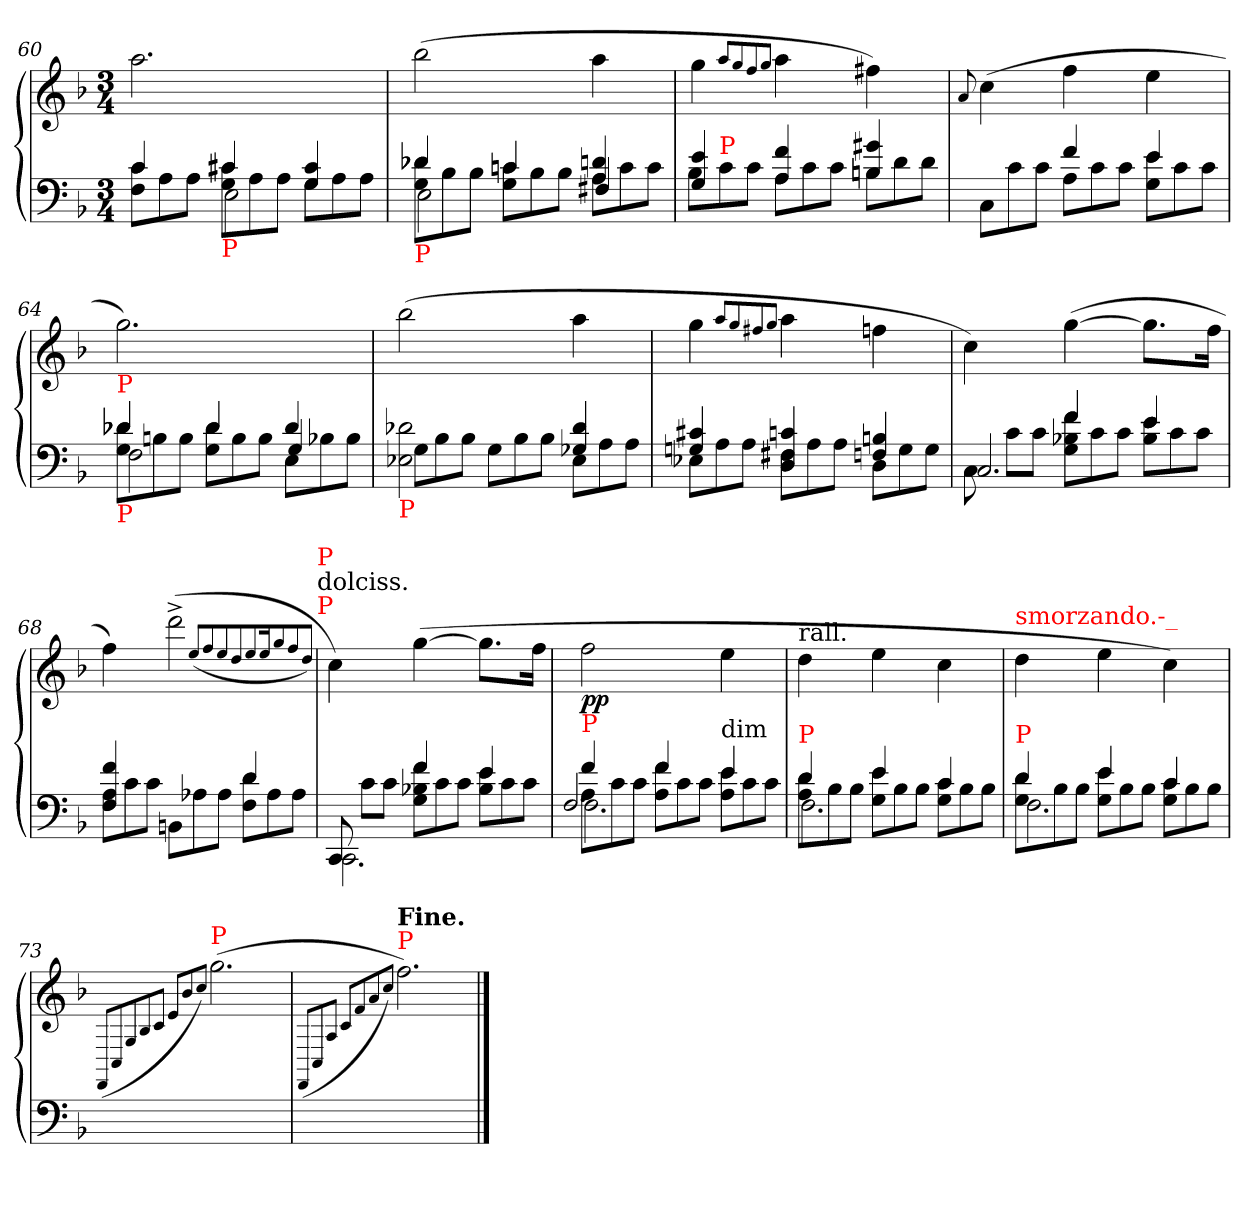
**kern	**kern	**dynam
*part1	*part1	*part1
*staff2	*staff1	*staff1/2
*clefF4	*clefG2	*
*k[b-]	*k[b-]	*
*M3/4	*M3/4	*
=60	=60	=60
*^	*	*
*	*Xtuplet	*	*
*	*^	*	*
4c	12c 12FL	4ryy	2.aa	.
.	12A	.	.	.
.	12AJ	.	.	.
!LO:TX:b:color=red:t=P	!	!	!	!
4c#X	12G 12c#XL	2E\	.	.
.	12A	.	.	.
.	12AJ	.	.	.
4c# 4G	12GL	.	.	.
.	12A	.	.	.
.	12AJ	.	.	.
=61	=61	=61	=61	=61
!LO:TX:b:color=red:t=P	!	!	!	!
4d-X	12G 12d-XL	2E\	(2bb-	.
.	12B-	.	.	.
.	12B-J	.	.	.
4cn	12G 12cnL	.	.	.
.	12B-	.	.	.
.	12B-J	.	.	.
4dn 4A	12AL	4F#X/	4aa	.
.	12c	.	.	.
.	12cJ	.	.	.
*	*v	*v	*	*
=62	=62	=62	=62
4e 4G	12B-L	4gg	.
!	!LO:TX:a:color=red:t=P	!	!
.	12c	.	.
.	12cJ	.	.
.	.	8qaaL	.
.	.	8qgg	.
.	.	8qff	.
.	.	8qggJ	.
4f 4A	12AL	4aa	.
.	12c	.	.
.	12cJ	.	.
4g#X 4Bn	12BnL	4ff#)	.
.	12d	.	.
.	12dJ	.	.
=63	=63	=63	=63
.	.	8qqa/	.
4ryy	12CL	(4cc	.
.	12c	.	.
.	12cJ	.	.
4f	12AL	4ff	.
.	12c	.	.
.	12cJ	.	.
4e	12G 12eL	4ee	.
.	12c	.	.
.	12cJ	.	.
=64	=64	=64	=64
*	*^	*	*
!LO:TX:b:color=red:t=P	!	!	!	!
!LO:TX:a:color=red:t=P	!	!	!	!
4d-X	12G 12d-XL	2F\	2.gg)	.
.	12Bn	.	.	.
.	12BJ	.	.	.
4d-	12G 12d-L	.	.	.
.	12B	.	.	.
.	12BJ	.	.	.
4d-	12EL	4G/	.	.
.	12B-X	.	.	.
.	12B-J	.	.	.
=65	=65	=65	=65	=65
*	*	*^	*	*
!LO:TX:b:color=red:t=P	!	!	!	!	!
4ryy	2E-X 2d-X	12G\L	2ryy	(2bb-	.
.	.	12B-\	.	.	.
.	.	12B-\J	.	.	.
4ryy	.	12G\L	.	.	.
.	.	12B-\	.	.	.
.	.	12B-\J	.	.	.
4ryy	4G-X/ 4d-/	12E-\L	4ryy	4aa	.
.	.	12A\	.	.	.
.	.	12A\J	.	.	.
*	*	*v	*v	*	*
=66	=66	=66	=66	=66
4Gn 4c#X	12E-XL	4ryy	4gg	.
.	12A	.	.	.
.	12AJ	.	.	.
.	.	.	8qaa/L	.
.	.	.	8qgg/	.
.	.	.	8qff#X/	.
.	.	.	8qgg/J	.
4D 4F#X 4cn	12F#X 12DL	4ryy	4aa	.
.	12A	.	.	.
.	12AJ	.	.	.
4Fn 4Bn	12DL	4ryy	4ffn	.
.	12G	.	.	.
.	12GJ	.	.	.
*	*v	*v	*	*
=67	=67	=67	=67
!	!LO:N:vis=2.	!	!
*^	*^	*	*
4ryy	12C	2.C/	4ryy	4cc)	.
.	12cL	.	.	.	.
.	12cJ	.	.	.	.
4f/	12G 12B-X 12fL	.	4ryy	([4gg	.
.	12c	.	.	.	.
.	12cJ	.	.	.	.
4e/	12B- 12eL	.	4ryy	8.ggL]	.
.	12c	.	.	.	.
.	12cJ	.	.	.	.
.	.	.	.	16ffJk	.
*	*	*v	*v	*	*
=68	=68	=68	=68	=68
4F 4f	12F 12AL	4ryy	4ff)	.
.	12c	.	.	.
.	12cJ	.	.	.
4ryy	12BBnL	2ryy	(>2ddd^<	.
.	12A-X	.	.	.
.	12A-J	.	.	.
4d	12F 12dL	.	.	.
.	12A-	.	.	.
.	12A-J	.	.	.
*v	*v	*v	*	*
.	(<8qee/L	.
.	8qff/	.
.	8qee/	.
.	8qdd/	.
.	8qee/	.
.	16qqee/k	.
.	8qgg/	.
.	8qff/	.
.	8qdd/J)	.
!	!LO:TX:a:color=red:t=P	!
!	!LO:TX:a:t=dolciss.	!
!	!LO:TX:a:color=red:t=P	!
=69	=69	=69
*^	*	*
!	!LO:N:vis=2.	!	!
*^	*^	*	*
4ryy	12CC/	4ryy	2.CC\	4cc)	.
.	12c\L	.	.	.	.
.	12c\J	.	.	.	.
4f/	12B-X 12G 12fL	4ryy	.	([4gg	.
.	12c	.	.	.	.
.	12cJ	.	.	.	.
4e/	12B- 12eL	4ryy	.	8.ggL]	.
.	12c	.	.	.	.
.	12cJ	.	.	.	.
.	.	.	.	16ffJk	.
=70	=70	=70	=70	=70	=70
!LO:TX:a:color=red:t=P	!	!	!	!	!
4f	12AL	2.F\	2.F/	2ff	pp
.	12c	.	.	.	.
.	12cJ	.	.	.	.
4f	12A 12fL	.	.	.	.
.	12c	.	.	.	.
.	12cJ	.	.	.	.
!	!	!	!	!LO:TX:c:t=dim	!
4e	12A 12eL	.	.	4ee	.
.	12c	.	.	.	.
.	12cJ	.	.	.	.
*	*	*v	*v	*	*
=71	=71	=71	=71	=71
!	!	!	!LO:TX:a:t=rall.	!
!LO:TX:a:color=red:t=P	!	!	!	!
4d	12A 12dL	2.F\	4dd	.
.	12B-	.	.	.
.	12B-J	.	.	.
4e	12G 12eL	.	4ee	.
.	12B-	.	.	.
.	12B-J	.	.	.
4c	12G 12cL	.	4cc	.
.	12B-	.	.	.
.	12B-J	.	.	.
=72	=72	=72	=72	=72
!	!	!	!LO:TX:a:color=red:t=smorzando.-_	!
!LO:TX:a:color=red:t=P	!	!	!	!
4d	12G 12dL	2.F\	4dd	.
.	12B-	.	.	.
.	12B-J	.	.	.
4e	12G 12eL	.	4ee	.
.	12B-	.	.	.
.	12B-J	.	.	.
4c	12G 12cL	.	4cc)	.
.	12B-	.	.	.
.	12B-J	.	.	.
*v	*v	*v	*	*
=73	=73	=73
.	(8qFF\L	.
.	8qC/	.
.	8qG/	.
.	8qB-/	.
.	8qqc/J	.
.	8qe/L	.
.	8qb-/	.
.	8qcc/J)	.
!	!LO:TX:a:color=red:t=P	!
2.ryy	(2.gg	.
=74	=74	=74
.	(>8qFF\L	.
.	8qC/	.
.	8qA/J	.
.	8qc/L	.
.	8qf/	.
.	8qa/	.
.	8qcc/J)	.
!	!LO:TX:a:color=red:t=P	!
!	!LO:TX:a:B:t=Fine.	!
2.ryy	2.ff)	.
==	==	==
*-	*-	*-
